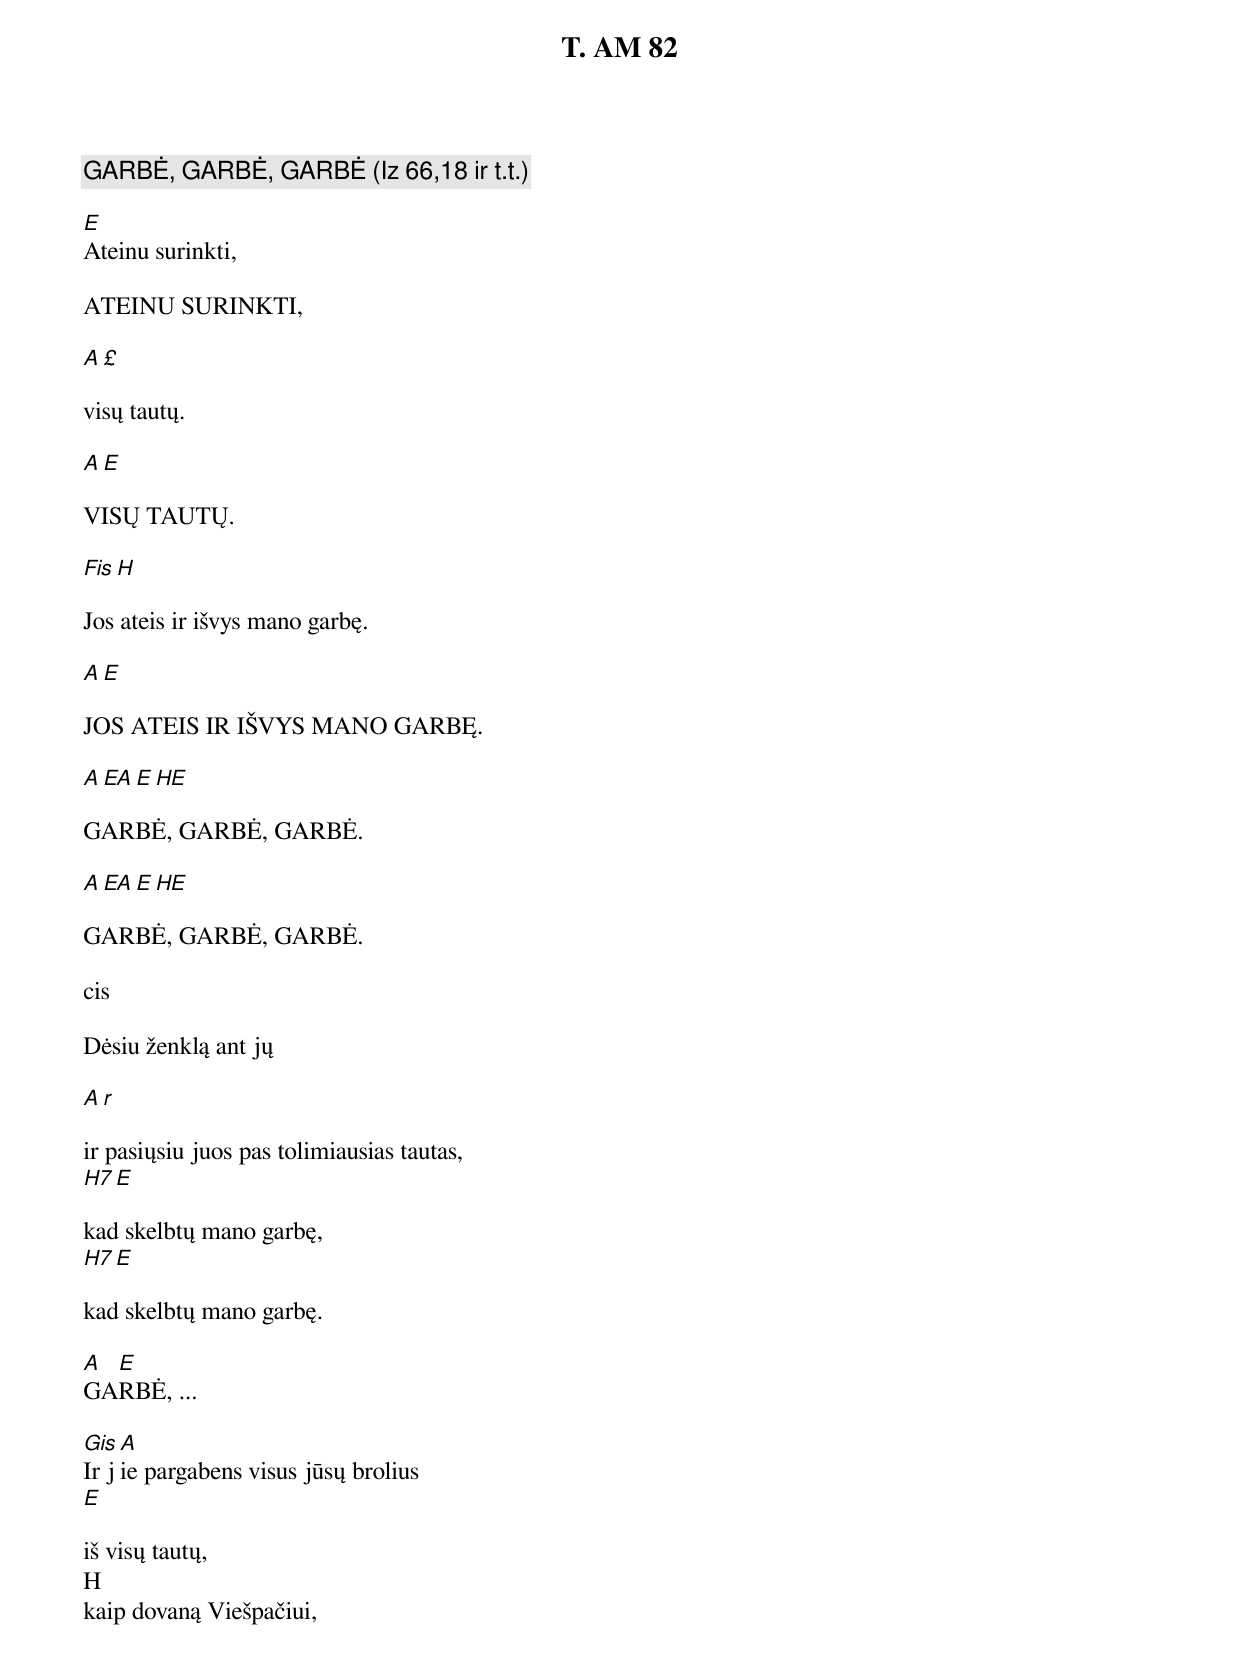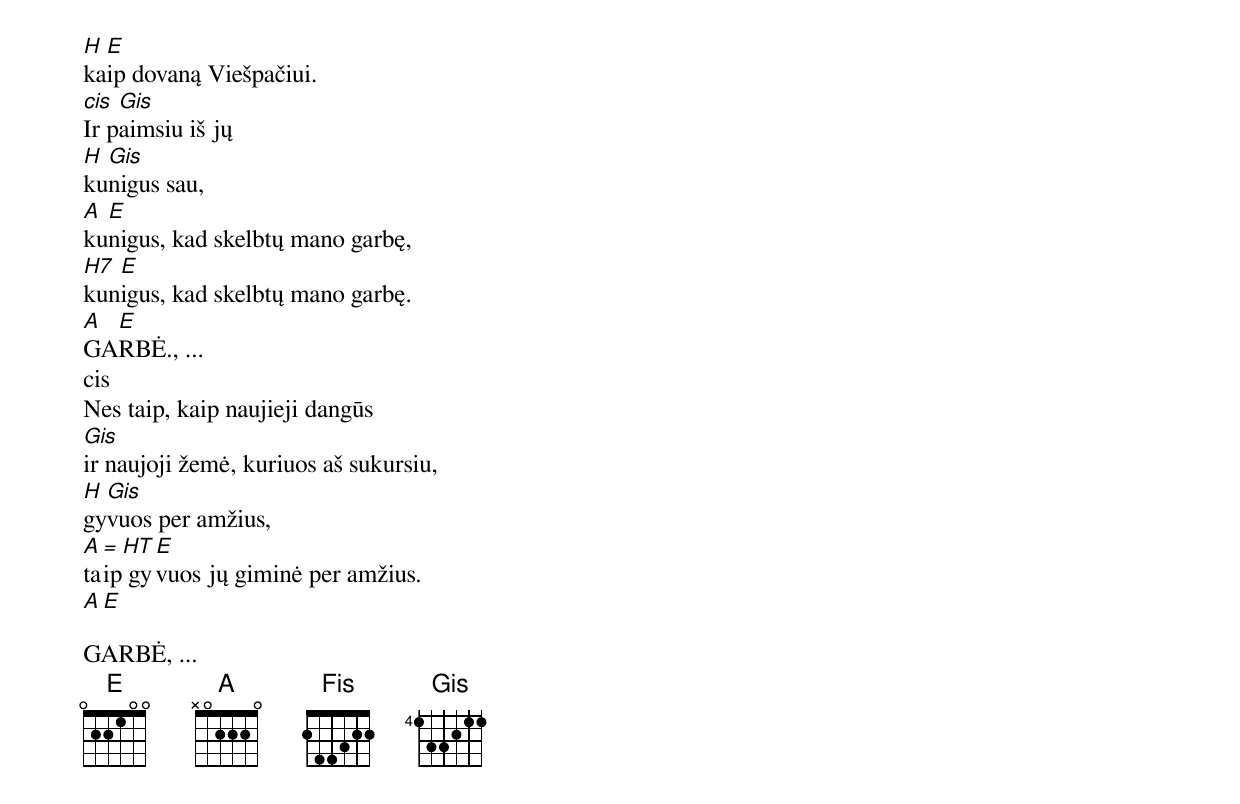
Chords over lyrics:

T. AM 82

GARBĖ, GARBĖ, GARBĖ (Iz 66,18 ir t.t.)

E
Ateinu surinkti,

ATEINU SURINKTI,

A £

visų tautų.

A E

VISŲ TAUTŲ.

Fis H

Jos ateis ir išvys mano garbę.

A E

JOS ATEIS IR IŠVYS MANO GARBĘ.

A EA E HE

GARBĖ, GARBĖ, GARBĖ.

A EA E HE

GARBĖ, GARBĖ, GARBĖ.

cis

Dėsiu ženklą ant jų

A r

ir pasiųsiu juos pas tolimiausias tautas,
H7 E

kad skelbtų mano garbę,
H7 E

kad skelbtų mano garbę.

A E
GARBĖ, ...

Gis A
Ir jie pargabens visus jūsų brolius
E

iš visų tautų,
H
kaip dovaną Viešpačiui,
H E
kaip dovaną Viešpačiui.
cis Gis
Ir paimsiu iš jų
H Gis
kunigus sau,
A E
kunigus, kad skelbtų mano garbę,
H7 E
kunigus, kad skelbtų mano garbę.
A E
GARBĖ., ...
cis
Nes taip, kaip naujieji dangūs
Gis
ir naujoji žemė, kuriuos aš sukursiu,
H Gis
gyvuos per amžius,
A = HT E
taip gyvuos jų giminė per amžius.
A E

GARBĖ, ...
